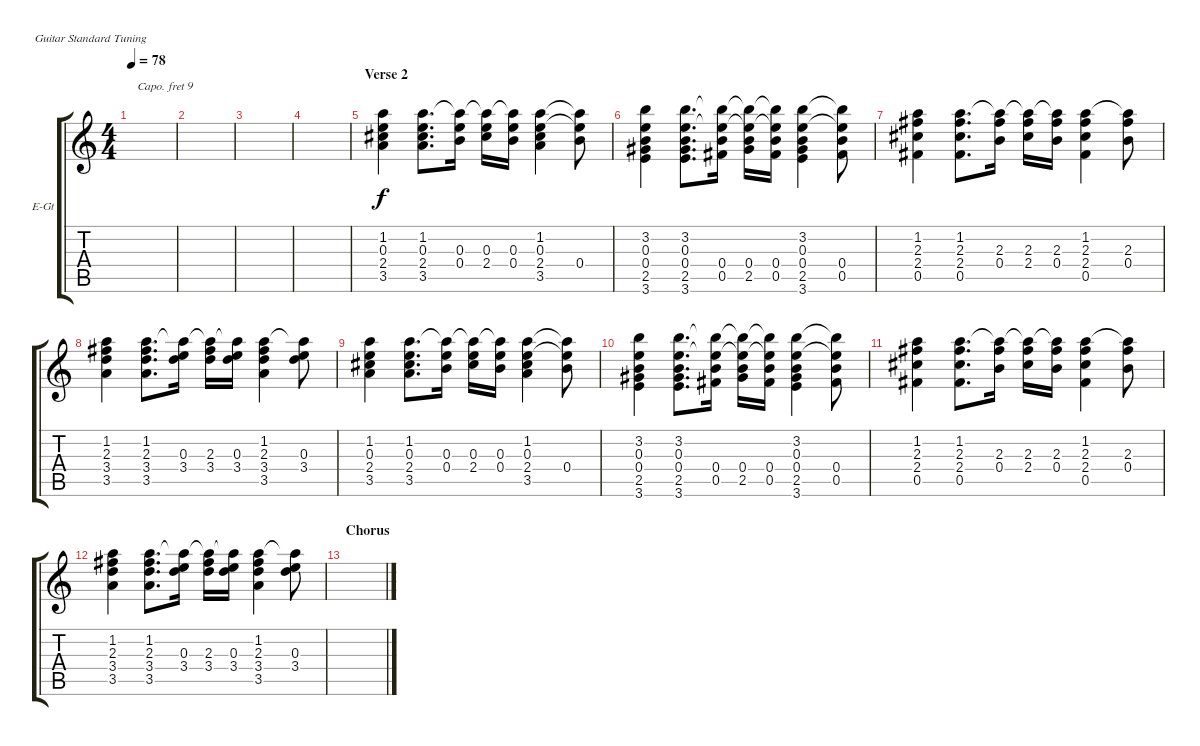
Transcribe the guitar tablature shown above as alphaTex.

\defaultSystemsLayout 4
\bracketExtendMode groupsimilarinstruments
\firstSystemTrackNameOrientation horizontal
\otherSystemsTrackNameOrientation horizontal
\track ("Electric Guitar" "E-Gt") {instrument distortionguitar}
\staff {score tabs}
\capo 9
\tuning (E4 B3 G3 D3 A2 E2)
\ts (4 4)
\scale
0.314118
\tempo 78
\accidentals auto
\clef g2
\ottava regular
\simile none
\ks c
|
\scale
0.243644 |
\scale
0.195467 |
|
\section ("" "Verse 2")
(3.5 2.4 0.3 1.2).4 (3.5 2.4 0.3 1.2).8{d} (0.4 0.3 1.2{t}).16 (2.4 0.3 1.2{t}).16 (0.4 0.3 1.2{t}).16 (3.5 2.4 0.3 1.2).4 (0.4 1.2{t} 0.3{t}).8 |
(3.6 2.5 0.4 0.3 3.2).4 (3.6 2.5 0.4 0.3 3.2).8{d} (0.5 0.4 0.3{t} 3.2{t}).16 (2.5 0.4 0.3{t} 3.2{t}).16 (0.4 0.5 0.3{t} 3.2{t}).16 (3.6 2.5 0.4 0.3 3.2).4 (0.5 0.4 3.2{t} 0.3{t}).8 |
(0.5 2.4 2.3 1.2).4 (0.5 2.4 2.3 1.2).8{d} (0.4 2.3 1.2{t}).16 (2.4 2.3 1.2{t}).16 (0.4 2.3 1.2{t}).16 (2.4 2.3 1.2 0.5).4 (2.3 0.4 1.2{t}).8 |
(3.4 2.3 1.2 3.5).4 (3.5 3.4 2.3 1.2).8{d} (3.4 0.3 1.2{t}).16 (2.3 3.4 1.2{t}).16 (0.3 3.4 1.2{t}).16 (3.5 3.4 2.3 1.2).4 (0.3 3.4 1.2{t}).8 |
(3.5 2.4 0.3 1.2).4 (3.5 2.4 0.3 1.2).8{d} (0.4 0.3 1.2{t}).16 (2.4 0.3 1.2{t}).16 (0.4 0.3 1.2{t}).16 (3.5 2.4 0.3 1.2).4 (0.4 1.2{t} 0.3{t}).8 |
(3.6 2.5 0.4 0.3 3.2).4 (3.6 2.5 0.4 0.3 3.2).8{d} (0.5 0.4 0.3{t} 3.2{t}).16 (2.5 0.4 0.3{t} 3.2{t}).16 (0.4 0.5 0.3{t} 3.2{t}).16 (3.6 2.5 0.4 0.3 3.2).4 (0.5 0.4 3.2{t} 0.3{t}).8 |
(0.5 2.4 2.3 1.2).4 (0.5 2.4 2.3 1.2).8{d} (0.4 2.3 1.2{t}).16 (2.4 2.3 1.2{t}).16 (0.4 2.3 1.2{t}).16 (2.4 2.3 1.2 0.5).4 (2.3 0.4 1.2{t}).8 |
(3.4 2.3 1.2 3.5).4 (3.5 3.4 2.3 1.2).8{d} (3.4 0.3 1.2{t}).16 (2.3 3.4 1.2{t}).16 (0.3 3.4 1.2{t}).16 (3.5 3.4 2.3 1.2).4 (0.3 3.4 1.2{t}).8 |
\section ("" "Chorus")
\scale
0.314118 |
\scale
0.243644 |
\scale
0.195467
